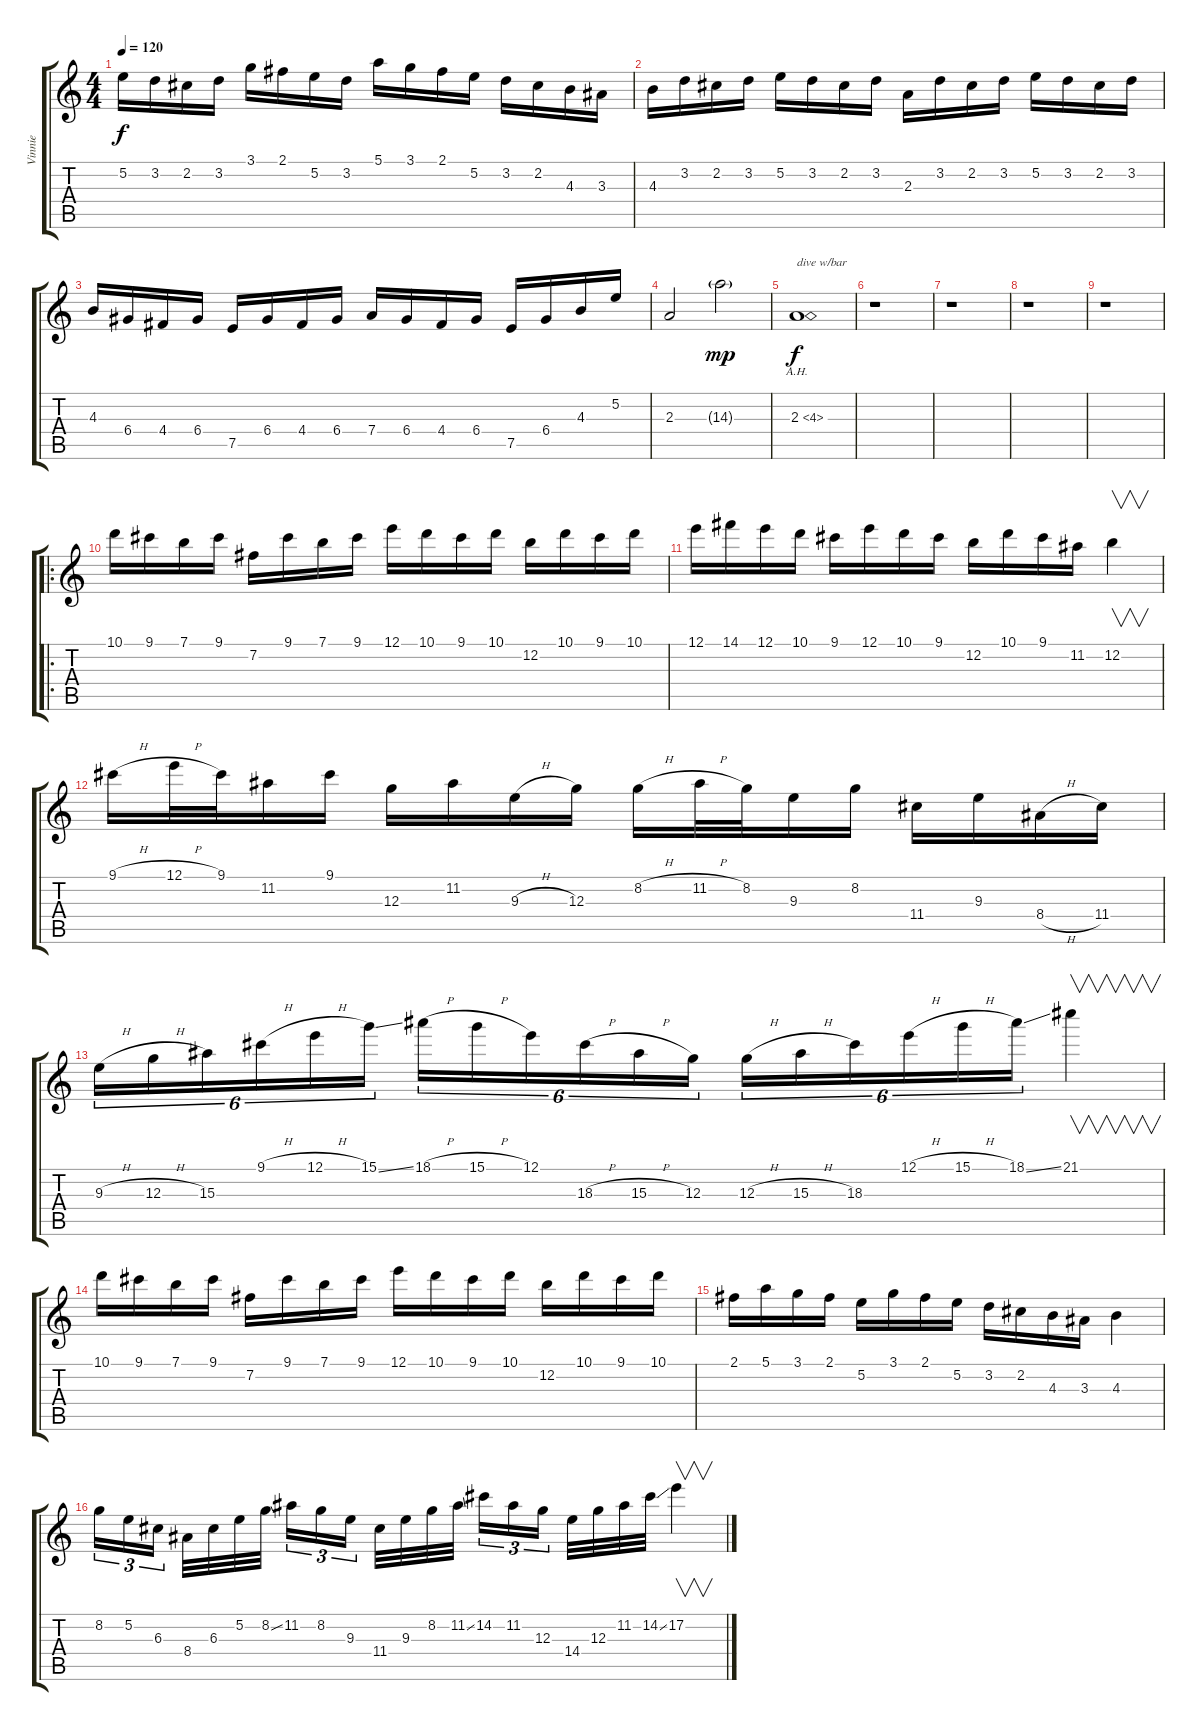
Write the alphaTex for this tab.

\track ("Vinnie" "Vinnie") {instrument distortionguitar}
\staff {score tabs}
\tuning (E4 B3 G3 D3 A2 E2) {hide}
\ts (4 4)
\tempo 120
\clef g2
\ks c
5.2.16{dy f} 3.2.16 2.2.16 3.2.16 3.1.16 2.1.16 5.2.16 3.2.16 5.1.16 3.1.16 2.1.16 5.2.16 3.2.16 2.2.16 4.3.16 3.3.16 |
4.3.16 3.2.16 2.2.16 3.2.16 5.2.16 3.2.16 2.2.16 3.2.16 2.3.16 3.2.16 2.2.16 3.2.16 5.2.16 3.2.16 2.2.16 3.2.16 |
4.3.16 6.4.16 4.4.16 6.4.16 7.5.16 6.4.16 4.4.16 6.4.16 7.4.16 6.4.16 4.4.16 6.4.16 7.5.16 6.4.16 4.3.16 5.2.16 |
2.3.2 14.3{g}.2{dy mp} |
2.3{ah 2}.1{txt "dive w/bar" dy f} |
r.1 |
r.1 |
r.1 |
r.1 |
\ro
10.1.16 9.1.16 7.1.16 9.1.16 7.2.16 9.1.16 7.1.16 9.1.16 12.1.16 10.1.16 9.1.16 10.1.16 12.2.16 10.1.16 9.1.16 10.1.16 |
12.1.16 14.1.16 12.1.16 10.1.16 9.1.16 12.1.16 10.1.16 9.1.16 12.2.16 10.1.16 9.1.16 11.2.16 12.2.4{v} |
9.1{h}.16 12.1{h}.32 9.1.32 11.2.16 9.1.16 12.3.16 11.2.16 9.3{h}.16 12.3.16 8.2{h}.16 11.2{h}.32 8.2.32 9.3.16 8.2.16 11.4.16 9.3.16 8.4{h}.16 11.4.16 |
9.3{h}.16{tu (6 4)} 12.3{h}.16{tu (6 4)} 15.3.16{tu (6 4)} 9.1{h}.16{tu (6 4)} 12.1{h}.16{tu (6 4)} 15.1{ss}.16{tu (6 4)} 18.1{h}.16{tu (6 4)} 15.1{h}.16{tu (6 4)} 12.1.16{tu (6 4)} 18.3{h}.16{tu (6 4)} 15.3{h}.16{tu (6 4)} 12.3.16{tu (6 4)} 12.3{h}.16{tu (6 4)} 15.3{h}.16{tu (6 4)} 18.3.16{tu (6 4)} 12.1{h}.16{tu (6 4)} 15.1{h}.16{tu (6 4)} 18.1{ss}.16{tu (6 4)} 21.1.4{v} |
10.1.16 9.1.16 7.1.16 9.1.16 7.2.16 9.1.16 7.1.16 9.1.16 12.1.16 10.1.16 9.1.16 10.1.16 12.2.16 10.1.16 9.1.16 10.1.16 |
2.1.16 5.1.16 3.1.16 2.1.16 5.2.16 3.1.16 2.1.16 5.2.16 3.2.16 2.2.16 4.3.16 3.3.16 4.3.4 |
8.2.16{tu (3 2)} 5.2.16{tu (3 2)} 6.3.16{tu (3 2)} 8.4.32 6.3.32 5.2.32 8.2{ss}.32 11.2.16{tu (3 2)} 8.2.16{tu (3 2)} 9.3.16{tu (3 2)} 11.4.32 9.3.32 8.2.32 11.2{ss}.32 14.2.16{tu (3 2)} 11.2.16{tu (3 2)} 12.3.16{tu (3 2)} 14.4.32 12.3.32 11.2.32 14.2{ss}.32 17.2.4{v}
